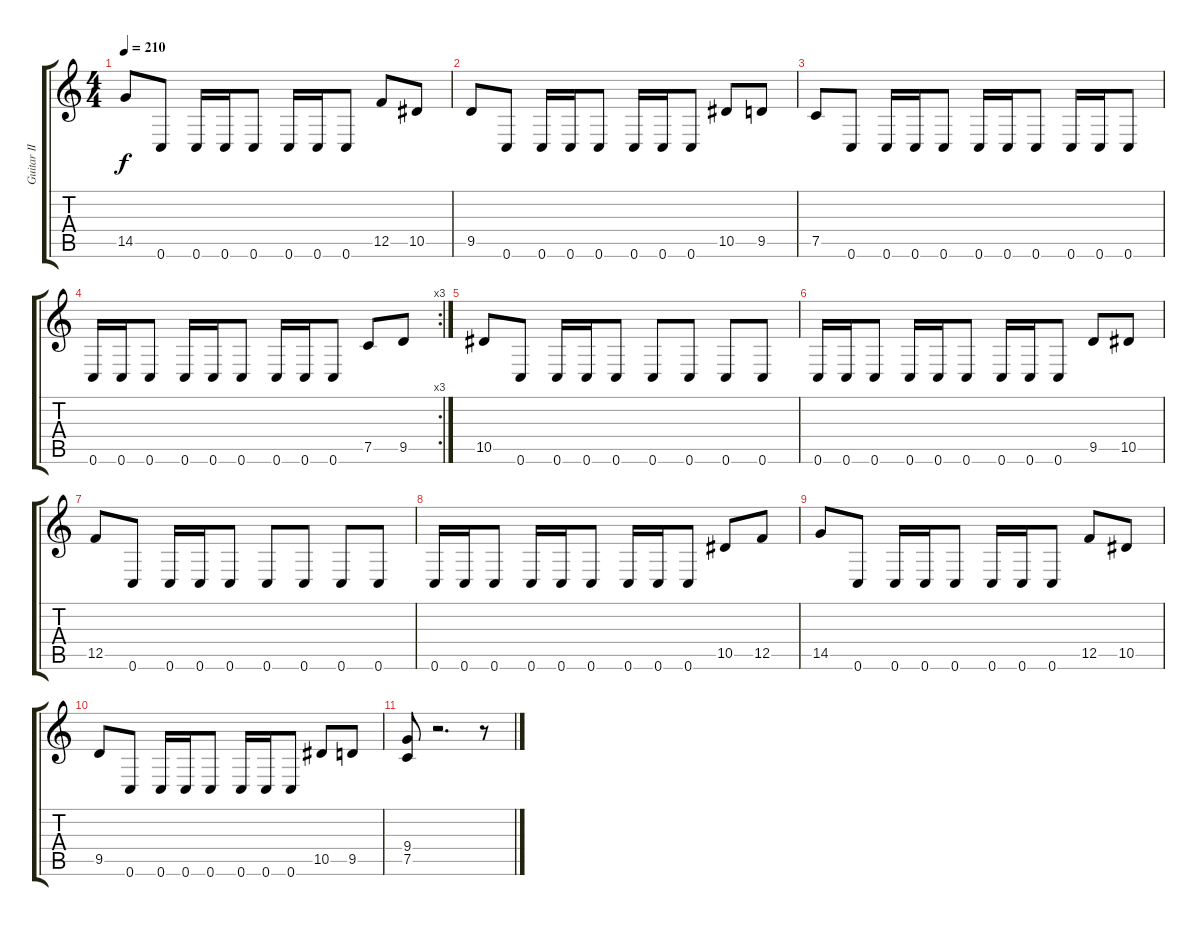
\track ("Guitar II" "Guitar II") {instrument distortionguitar}
\staff {score tabs}
\tuning (C4 G3 Eb3 Bb2 F2 C2) {hide}
\ts (4 4)
\tempo 210
\clef g2
\ks c
14.5.8{dy f} 0.6.8 0.6.16 0.6.16 0.6.8 0.6.16 0.6.16 0.6.8 12.5.8 10.5.8 |
9.5.8 0.6.8 0.6.16 0.6.16 0.6.8 0.6.16 0.6.16 0.6.8 10.5.8 9.5.8 |
7.5.8 0.6.8 0.6.16 0.6.16 0.6.8 0.6.16 0.6.16 0.6.8 0.6.16 0.6.16 0.6.8 |
\rc 3
0.6.16 0.6.16 0.6.8 0.6.16 0.6.16 0.6.8 0.6.16 0.6.16 0.6.8 7.5.8 9.5.8 |
10.5.8 0.6.8 0.6.16 0.6.16 0.6.8 0.6.8 0.6.8 0.6.8 0.6.8 |
0.6.16 0.6.16 0.6.8 0.6.16 0.6.16 0.6.8 0.6.16 0.6.16 0.6.8 9.5.8 10.5.8 |
12.5.8 0.6.8 0.6.16 0.6.16 0.6.8 0.6.8 0.6.8 0.6.8 0.6.8 |
0.6.16 0.6.16 0.6.8 0.6.16 0.6.16 0.6.8 0.6.16 0.6.16 0.6.8 10.5.8 12.5.8 |
14.5.8 0.6.8 0.6.16 0.6.16 0.6.8 0.6.16 0.6.16 0.6.8 12.5.8 10.5.8 |
9.5.8 0.6.8 0.6.16 0.6.16 0.6.8 0.6.16 0.6.16 0.6.8 10.5.8 9.5.8 |
(9.4 7.5).8 r.2{d} r.8
